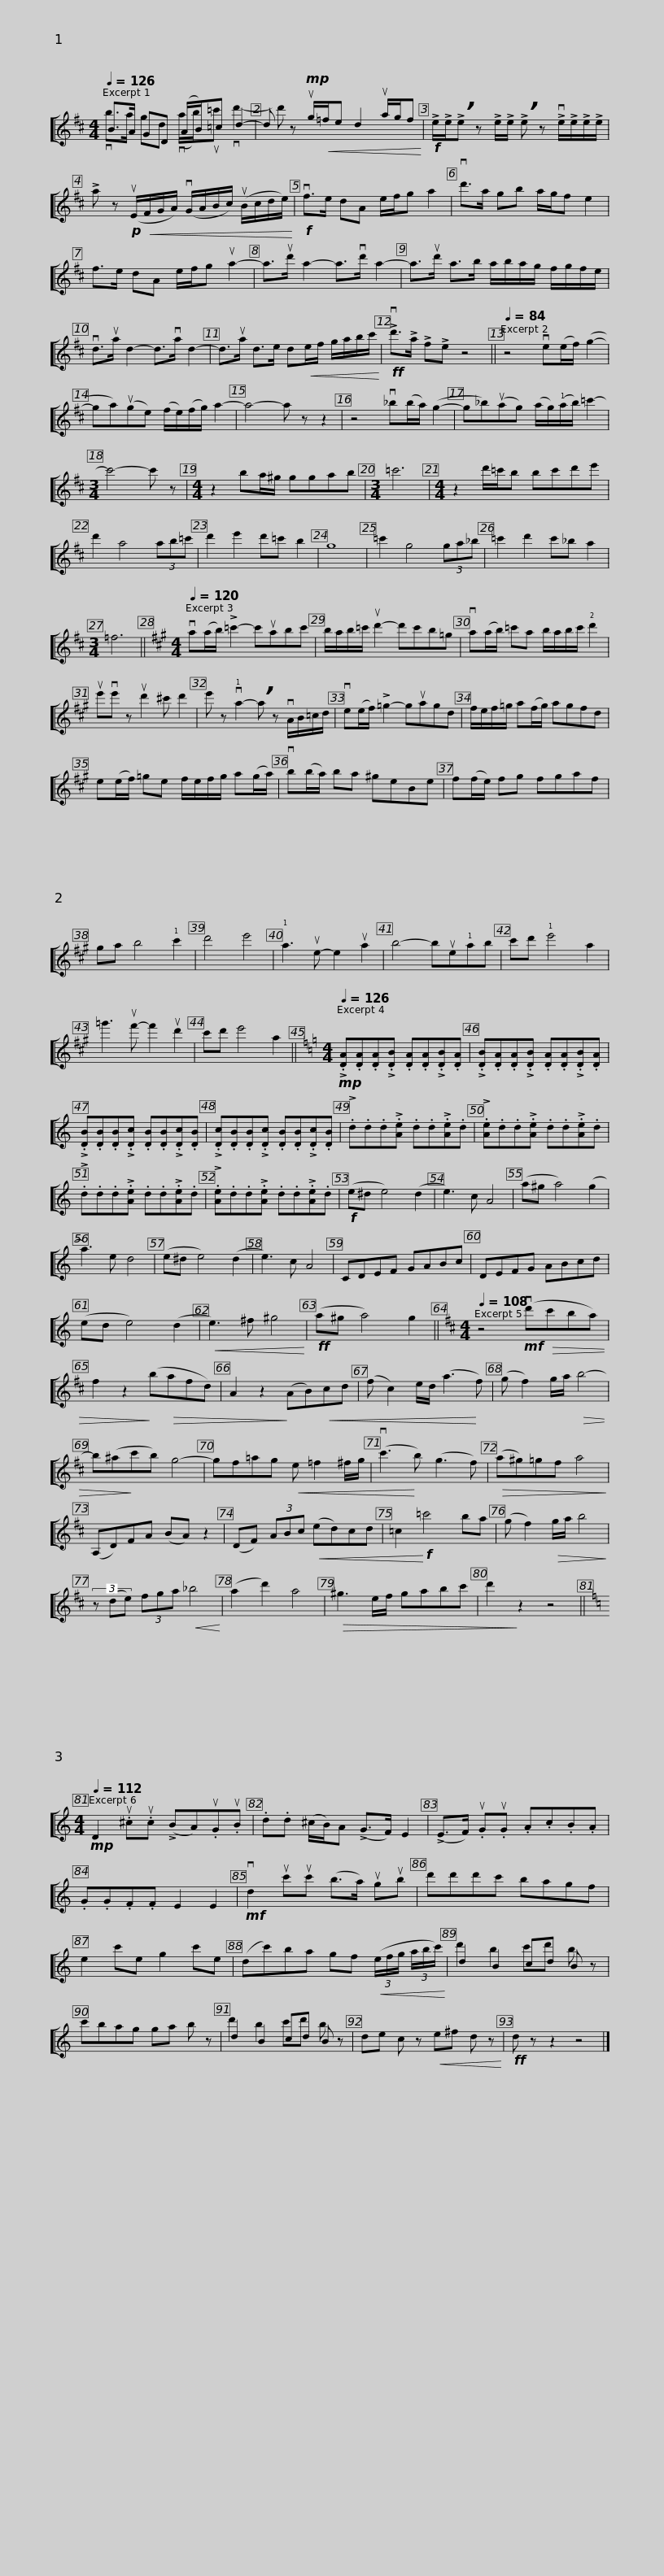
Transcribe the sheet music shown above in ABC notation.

X:1
%%score [ ( 1 2 ) ]
L:1/8
Q:1/4=126
M:4/4
I:linebreak $
K:D
V:1 treble
V:2 treble
V:1
 B>A GD (A/B/)=c d2- | d z!mp! ug/!<(!=f/e d2 ua/g/f!<)! |!f! !>!e/!>!e/!>!!breath!e z !>!e/!>!e/ !>!!breath!e z !>!ve/!>!e/!>!e/!>!e/ | !>!a z!p! (uE/!<(!F/G/A/) (vG/A/B/c/) (uB/c/d/e/)!<)! |$!f! vf>e dA e/f/g a2 | %5
 vd'>a gb a/g/f e2 | f>e dA e/f/g ua2- | a>ud' a2- a>vd' a2- |$ a>ud' a>b a/b/a/g/ f/g/f/e/ | vd>ua d2- d>va d2- | %10
 d>ua d>e d!<(!e/f/ g/a/b/c'/!<)! |!ff! !>!vd'>!>!a !>!f!>!e z4 ||$[Q:1/4=84] z4 ve(e/f/) (g2- | ga)(uge) (f/e/)(f/g/) a2- | a4- a z z2 | %15
 z4 v_b(b/a/) (g2- | g_b)(uag) (a/g/)(!1!a/b/) =c'2- |$[M:3/4] c'4- c' z |[M:4/4] z2 ba/^g/ ggab |[M:3/4] =c'6 | %20
[M:4/4] z2 d'/=c'/b bc'd'e' | d'2 a4 (3ab=c' |$ d'2 e'2 d'=c' b2 | g8 | =c'2 g4 (3ga_b | %25
 =c'2 d'2 c'_b a2 |[M:3/4] =f6 ||$[K:A][M:4/4][Q:1/4=120] va(a/b/) !>!=c'2- c'uabc' | b/a/b/=c'/ ud'2- d'c'b=g | va(a/b/) =c'a b/a/b/c'/ !2!d'2 |$ %30
 ue've' z ud'2 ^c' d'2 | e' z v!1!a2- !breath!a z vA/B/=c/d/ | ve(e/f/) !>!=g2- guagd | f/e/f/=g/ a(f/g/) agfd |$ e(e/f/) =ge f/e/f/g/ a(g/a/) | %35
 vb(b/a/) ba ^geBe | f(f/e/) fg fgaf | ga b4 !1!c'2 |$ d'4 e'4 | !1!a3 ue- e2 ua2 | %40
 b4- bue!1!ab | c'd' !1!e'4 a2 | =g'3 uf'- f'2 ud'2 | c'd' e'4 a2 ||$[K:C][M:4/4][Q:1/4=126]!mp! !>!.[DA].[DA].[DA]!>!.[DB] .[DA].[DA]!>!.[DB].[DA] | %45
 !>!.[DB].[DA].[DA]!>!.[DB] .[DA].[DA]!>!.[DB].[DA] | !>!.[DB].[DB].[DB]!>!.[Dc] .[DB].[DB]!>!.[Dc].[DB] | !>!.[Dc].[DB].[DB]!>!.[Dc] .[DB].[DB]!>!.[Dc].[DB] | !>!.d.d.d!>!.[Ae] .d.d!>!.[Ae].d |$ !>!.[Ae].d.d!>!.[Ae] .d.d!>!.[Ae].d | %50
 !>!.d.d.d!>!.[Ae] .d.d!>!.[Ae].d | !>!.[Ae].d.d!>!.[Ae] .d.d!>!.[Ae].d |!f! (e^d e4) (d2 | e3) c A4 | (a^g a4) (g2 | %55
 a3) e d4 |$ (e^d e4) (d2 | e3) c A4 | CDEF GABc | DEFG ABcd | %60
 (ed e4) (d2 |!<(! e3) ^f ^g4!<)! |!ff! (a^g a4) g2 ||$[K:D][M:4/4][Q:1/4=108] z4!mf! (vd'!>(!c'ba) | f2 z2!>)! (b!>(!afd) | %65
 A2 z2!>)! (AB)!<(!cd | (f c2) e/d/ (a3!<)! f) | (g f2) g/a/!>(! b4- | b(^a!>)!c'b) g4- |$ gf=ag!<(! e =f2 ^f/g/ | %70
 (vc'3!<)! b) (g3 f) |!>(! (a^g)=gf a4!>)! | (A,D)FA (BA) z2 | (DF) (3ABc!<(! (ed)cd |$ =c2!<)!!f! =c'4 ba | %75
 (g f2)!>(! g/a/ b4!>)! | (3z (de) (3fga!<(! _b4!<)! | (a2 d'2) a4 |!>(! ^g3 e/f/ gabc' | d'2!>)! z2 z4 ||$ %80
[K:C][M:4/4]!mp![Q:1/4=112] D2 .u^c.uc (!>!BA).uG.uB | .d.d (^c/B/)A (!>!G>F) E2 | (!>!E>F) .uG.uG .A.c.B.A | .G.G.F.F E2 E2 |$!mf! vd2 uc'uc' (b>a) ugub | %85
 d'd'd'c' bagf | e2 c'e g2 c'e | (dc')ba gf!<(! (3(e/f/g/ (3a/b/c'/)!<)! |$ d2 B2 cd B z | c'bag ga b z | %90
 d2 B2 cd B z | de c z!<(! e^f d z!<)! |!ff! d z z2 z4 |] %93
V:2
 vb>a gd (va/b/)u=c' vd'2- | d' x7 | x8 | x8 |$ x8 | %5
 x8 | x8 | x8 |$ x8 | x8 | %10
 x8 | x8 ||$ x8 | x8 | x8 | %15
 x8 | x8 |$[M:3/4] x6 |[M:4/4] x8 |[M:3/4] x6 | %20
[M:4/4] x8 | x8 |$ x8 | x8 | x8 | %25
 x8 |[M:3/4] x6 ||$[K:A][M:4/4] x8 | x8 | x8 |$ %30
 x8 | x8 | x8 | x8 |$ x8 | %35
 x8 | x8 | x8 |$ x8 | x8 | %40
 x8 | x8 | x8 | x8 ||$[K:C][M:4/4] x8 | %45
 x8 | x8 | x8 | x8 |$ x8 | %50
 x8 | x8 | x8 | x8 | x8 | %55
 x8 |$ x8 | x8 | x8 | x8 | %60
 x8 | x8 | x8 ||$[K:D][M:4/4] x8 | x8 | %65
 x8 | x8 | x8 | x8 |$ x8 | %70
 x8 | x8 | x8 | x8 |$ x8 | %75
 x8 | x8 | x8 | x8 | x8 ||$ %80
[K:C][M:4/4] x8 | x8 | x8 | x8 |$ x8 | %85
 x8 | x8 | x8 |$ d'2 b2 c'd' b x | x8 | %90
 d'2 b2 c'd' b x | x8 | x8 |] %93
